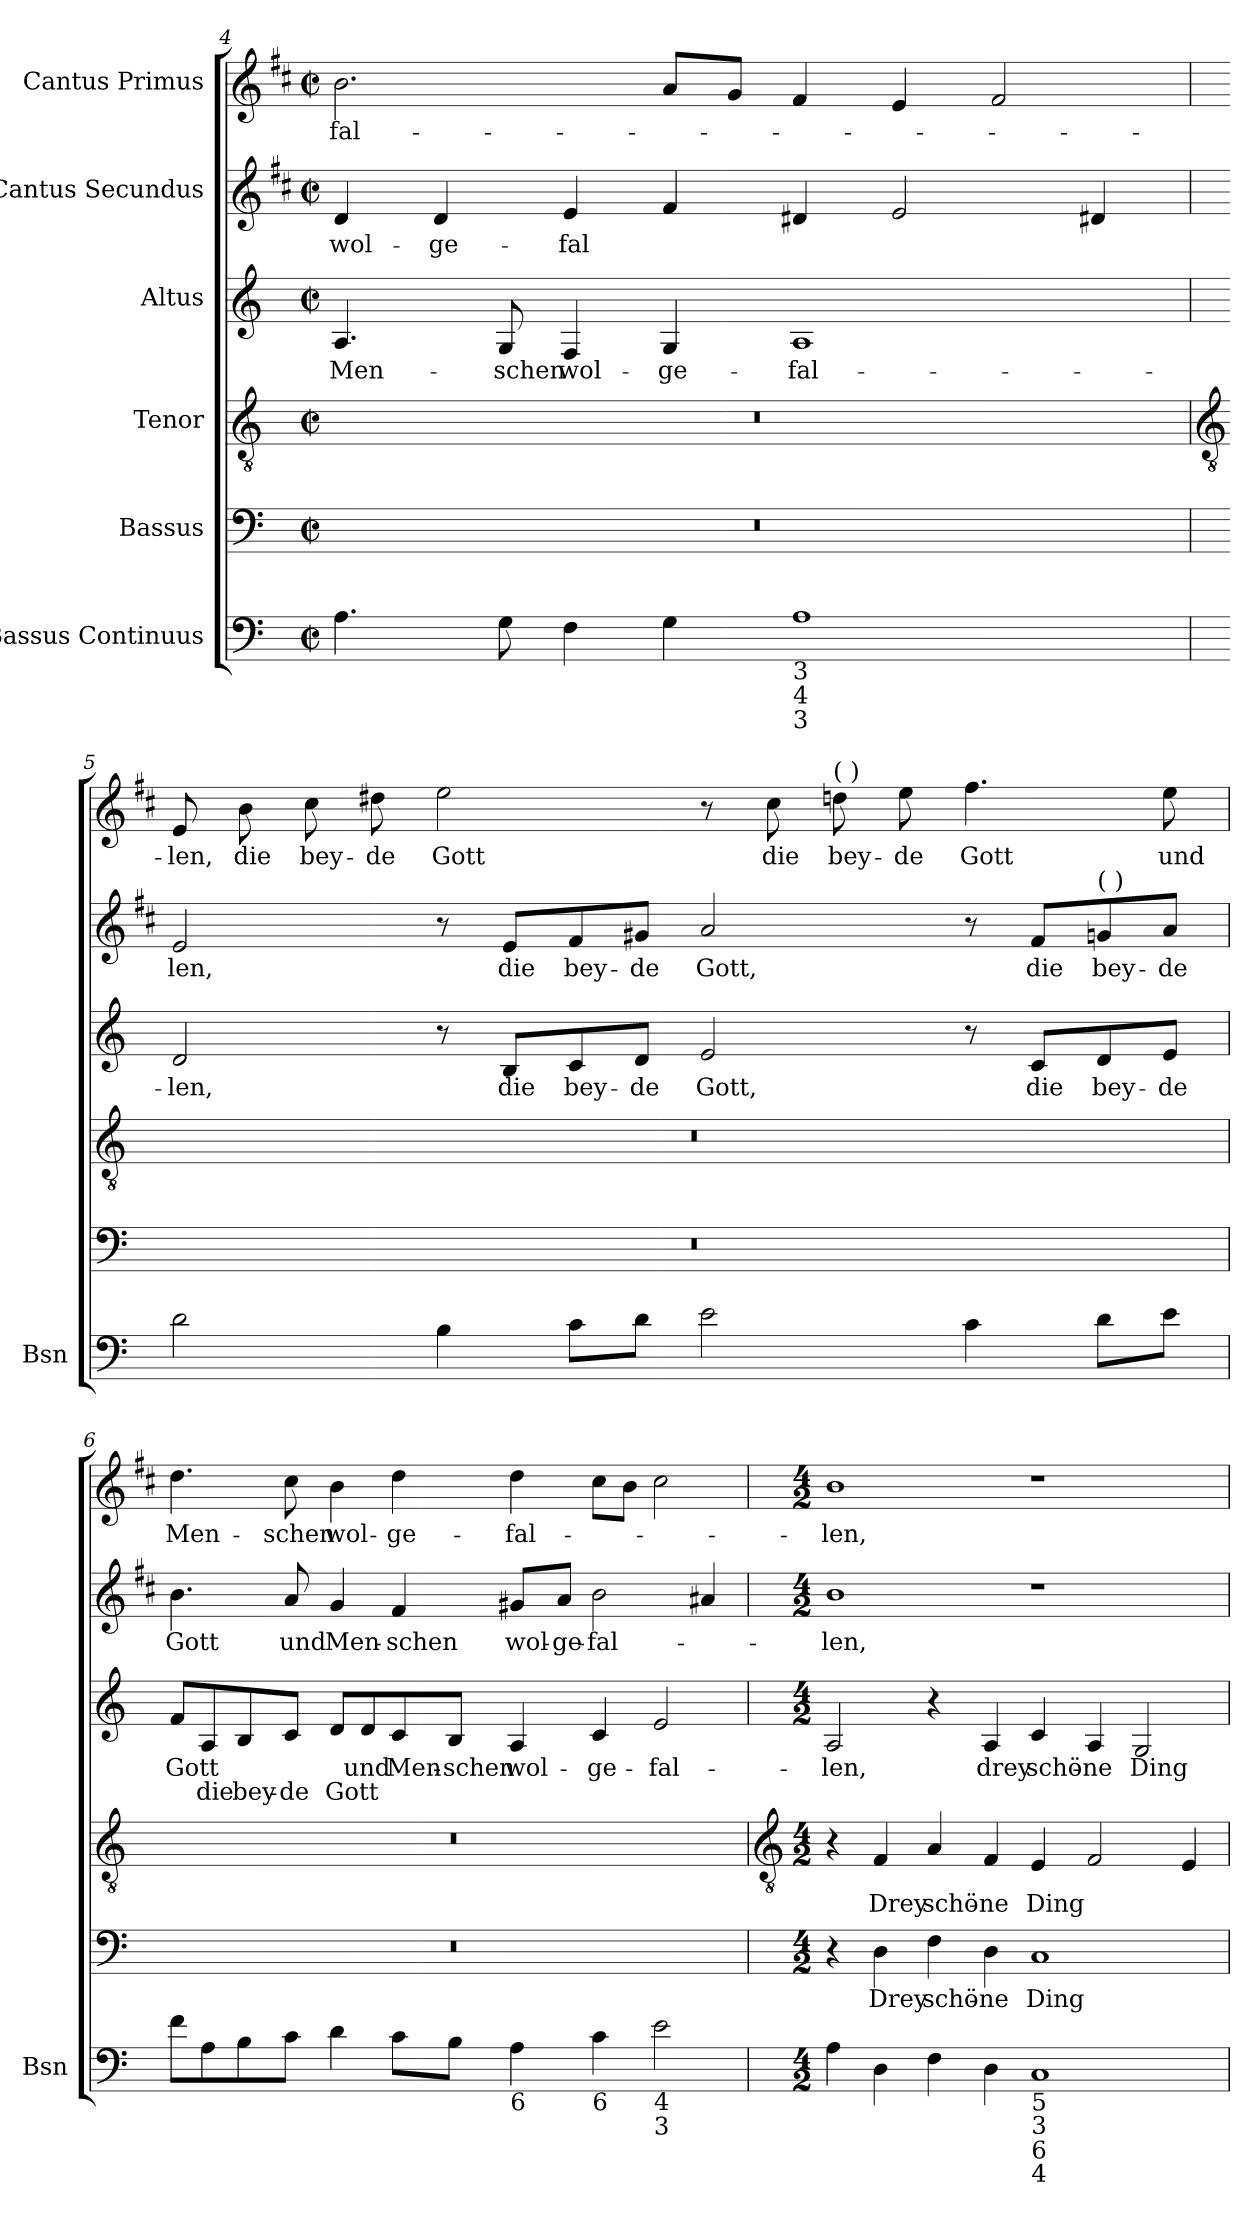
**kern	**kern	**text	**kern	**text	**kern	**text	**text	**kern	**text	**kern	**text
*part6	*part5	*part5	*part4	*part4	*part3	*part3	*part3	*part2	*part2	*part1	*part1
*staff6	*staff5	*staff5	*staff4	*staff4	*staff3	*staff3	*staff3	*staff2	*staff2	*staff1	*staff1
*I"Bassus Continuus	*I"Bassus	*	*I"Tenor	*	*I"Altus	*	*	*I"Cantus Secundus	*	*I"Cantus Primus	*
*I'Bsn	*	*	*	*	*	*	*	*	*	*	*
*clefF4	*clefF4	*	*clefGv2	*	*clefG2	*	*	*clefG2	*	*clefG2	*
*	*	*	*	*	*	*	*	*ITrd1c2	*	*ITrd1c2	*
*k[]	*k[]	*	*k[]	*	*k[]	*	*	*k[]	*	*k[]	*
*C:	*C:	*	*C:	*	*C:	*	*	*C:	*	*C:	*
*M4/2	*M4/2	*	*M4/2	*	*M4/2	*	*	*M4/2	*	*M4/2	*
*met(c|)	*met(c|)	*	*met(c|)	*	*met(c|)	*	*	*met(c|)	*	*met(c|)	*
=4	=4	=4	=4	=4	=4	=4	=4	=4	=4	=4	=4
!	!	!	!	!	!	!LO:LY:b	!	!	!LO:LY:b	!	!LO:LY:b
4.A	0r	.	0r	.	4.A	Men-	.	4c	wol-	2.a	-fal-
!	!	!	!	!	!	!	!	!	!LO:LY:b	!	!
.	.	.	.	.	.	.	.	4c	-ge-	.	.
!	!	!	!	!	!	!LO:LY:b	!	!	!	!	!
8G	.	.	.	.	8G	-schen	.	.	.	.	.
!	!	!	!	!	!	!LO:LY:b	!	!	!LO:LY:b	!	!
4F	.	.	.	.	4F	wol-	.	4d	-fal	.	.
!	!	!	!	!	!	!LO:LY:b	!	!	!	!	!
4G	.	.	.	.	4G	-ge-	.	4e	.	8gL	.
.	.	.	.	.	.	.	.	.	.	8fJ	.
!LO:TX:b:t=3	!	!	!	!	!	!	!	!	!	!	!
!LO:TX:b:t=4	!	!	!	!	!	!	!	!	!	!	!
!LO:TX:b:t=3	!	!	!	!	!	!	!	!	!	!	!
!	!	!	!	!	!	!LO:LY:b	!	!	!	!	!
1A	.	.	.	.	1A	-fal-	.	4c#X	.	4e	.
.	.	.	.	.	.	.	.	2d	.	4d	.
.	.	.	.	.	.	.	.	.	.	2e	.
.	.	.	.	.	.	.	.	4c#X	.	.	.
!!LO:LB:g=z
=5	=5	=5	=5	=5	=5	=5	=5	=5	=5	=5	=5
*	*	*	*clefGv2	*	*	*	*	*	*	*	*
!	!	!	!	!	!	!LO:LY:b	!	!	!LO:LY:b	!	!LO:LY:b
2d	0r	.	0r	.	2d	-len,	.	2d	len,	8d	-len,
!	!	!	!	!	!	!	!	!	!	!	!LO:LY:b
.	.	.	.	.	.	.	.	.	.	8a	die
!	!	!	!	!	!	!	!	!	!	!	!LO:LY:b
.	.	.	.	.	.	.	.	.	.	8b	bey-
!	!	!	!	!	!	!	!	!	!	!	!LO:LY:b
.	.	.	.	.	.	.	.	.	.	8cc#X	-de
!	!	!	!	!	!	!	!	!	!	!	!LO:LY:b
4B	.	.	.	.	8r	.	.	8r	.	2dd	Gott
!	!	!	!	!	!	!LO:LY:b	!	!	!LO:LY:b	!	!
.	.	.	.	.	8B/L	die	.	8d/L	die	.	.
!	!	!	!	!	!	!LO:LY:b	!	!	!LO:LY:b	!	!
8cL	.	.	.	.	8c/	bey-	.	8e/	bey-	.	.
!	!	!	!	!	!	!LO:LY:b	!	!	!LO:LY:b	!	!
8dJ	.	.	.	.	8d/J	-de	.	8f#X/J	-de	.	.
!	!	!	!	!	!	!LO:LY:b	!	!	!LO:LY:b	!	!
2e	.	.	.	.	2e	Gott,	.	2g	Gott,	8r	.
!	!	!	!	!	!	!	!	!	!	!	!LO:LY:b
.	.	.	.	.	.	.	.	.	.	8b	die
!	!	!	!	!	!	!	!	!	!	!LO:TX:a:t=(  )	!
!	!	!	!	!	!	!	!	!	!	!	!LO:LY:b
.	.	.	.	.	.	.	.	.	.	8cc	bey-
!	!	!	!	!	!	!	!	!	!	!	!LO:LY:b
.	.	.	.	.	.	.	.	.	.	8dd	-de
!	!	!	!	!	!	!	!	!	!	!	!LO:LY:b
4c	.	.	.	.	8r	.	.	8r	.	4.ee	Gott
!	!	!	!	!	!	!LO:LY:b	!	!	!LO:LY:b	!	!
.	.	.	.	.	8c/L	die	.	8e/L	die	.	.
!	!	!	!	!	!	!	!	!LO:TX:a:t=(  )	!	!	!
!	!	!	!	!	!	!LO:LY:b	!	!	!LO:LY:b	!	!
8dL	.	.	.	.	8d/	bey-	.	8f/	bey-	.	.
!	!	!	!	!	!	!LO:LY:b	!	!	!LO:LY:b	!	!LO:LY:b
8eJ	.	.	.	.	8e/J	-de	.	8g/J	-de	8dd	und
=6	=6	=6	=6	=6	=6	=6	=6	=6	=6	=6	=6
!	!	!	!	!	!	!LO:LY:b	!	!	!LO:LY:b	!	!LO:LY:b
8fL	0r	.	0r	.	8f/L	Gott	.	4.a	Gott	4.cc	Men-
!	!	!	!	!	!	!	!LO:LY:b	!	!	!	!
8A	.	.	.	.	8A/	.	die	.	.	.	.
!	!	!	!	!	!	!	!LO:LY:b	!	!	!	!
8B	.	.	.	.	8B/	.	bey-	.	.	.	.
!	!	!	!	!	!	!	!LO:LY:b	!	!LO:LY:b	!	!LO:LY:b
8cJ	.	.	.	.	8c/J	.	-de	8g	und	8b	-schen
!	!	!	!	!	!	!	!LO:LY:b	!	!LO:LY:b	!	!LO:LY:b
4d	.	.	.	.	8d/L	.	Gott	4f	Men-	4a	wol-
!	!	!	!	!	!	!LO:LY:b	!	!	!	!	!
.	.	.	.	.	8d/	und	.	.	.	.	.
!	!	!	!	!	!	!LO:LY:b	!	!	!LO:LY:b	!	!LO:LY:b
8cL	.	.	.	.	8c/	Men-	.	4e	-schen	4cc	-ge-
!	!	!	!	!	!	!LO:LY:b	!	!	!	!	!
8BJ	.	.	.	.	8B/J	-schen	.	.	.	.	.
!LO:TX:b:t=6	!	!	!	!	!	!	!	!	!	!	!
!	!	!	!	!	!	!LO:LY:b	!	!	!LO:LY:b	!	!LO:LY:b
4A	.	.	.	.	4A	wol-	.	8f#X/L	wol-	4cc	-fal-
!	!	!	!	!	!	!	!	!	!LO:LY:b	!	!
.	.	.	.	.	.	.	.	8g/J	-ge-	.	.
!LO:TX:b:t=6	!	!	!	!	!	!	!	!	!	!	!
!	!	!	!	!	!	!LO:LY:b	!	!	!LO:LY:b	!	!
4c	.	.	.	.	4c	-ge-	.	2a	-fal-	8bL	.
.	.	.	.	.	.	.	.	.	.	8aJ	.
!LO:TX:b:t=4	!	!	!	!	!	!	!	!	!	!	!
!LO:TX:b:t=3	!	!	!	!	!	!	!	!	!	!	!
!	!	!	!	!	!	!LO:LY:b	!	!	!	!	!
2e	.	.	.	.	2e	-fal-	.	.	.	2b	.
.	.	.	.	.	.	.	.	4g#X	.	.	.
!!LO:LB:g=z
=7	=7	=7	=7	=7	=7	=7	=7	=7	=7	=7	=7
*	*	*	*clefGv2	*	*	*	*	*	*	*	*
*M4/2	*M4/2	*	*M4/2	*	*M4/2	*	*	*M4/2	*	*M4/2	*
!	!	!	!	!	!	!LO:LY:b	!	!	!LO:LY:b	!	!LO:LY:b
4A	4r	.	4r	.	2A	-len,	.	1a	-len,	1a	-len,
!	!	!LO:LY:b	!	!LO:LY:b	!	!	!	!	!	!	!
4D	4D	Drey	4F	Drey	.	.	.	.	.	.	.
!	!	!LO:LY:b	!	!LO:LY:b	!	!	!	!	!	!	!
4F	4F	schö-	4A	schö-	4r	.	.	.	.	.	.
!	!	!LO:LY:b	!	!LO:LY:b	!	!LO:LY:b	!	!	!	!	!
4D	4D	-ne	4F	-ne	4A	drey	.	.	.	.	.
!LO:TX:b:t=5\n3	!	!	!	!	!	!	!	!	!	!	!
!LO:TX:b:t=6\n4	!	!	!	!	!	!	!	!	!	!	!
!	!	!LO:LY:b	!	!LO:LY:b	!	!LO:LY:b	!	!	!	!	!
1C	1C	Ding	4E	Ding	4c	schö-	.	1r	.	1r	.
!	!	!	!	!	!	!LO:LY:b	!	!	!	!	!
.	.	.	2F	.	4A	-ne	.	.	.	.	.
!	!	!	!	!	!	!LO:LY:b	!	!	!	!	!
.	.	.	.	.	2G	Ding	.	.	.	.	.
.	.	.	4E	.	.	.	.	.	.	.	.
=	=	=	=	=	=	=	=	=	=	=	=
*-	*-	*-	*-	*-	*-	*-	*-	*-	*-	*-	*-
